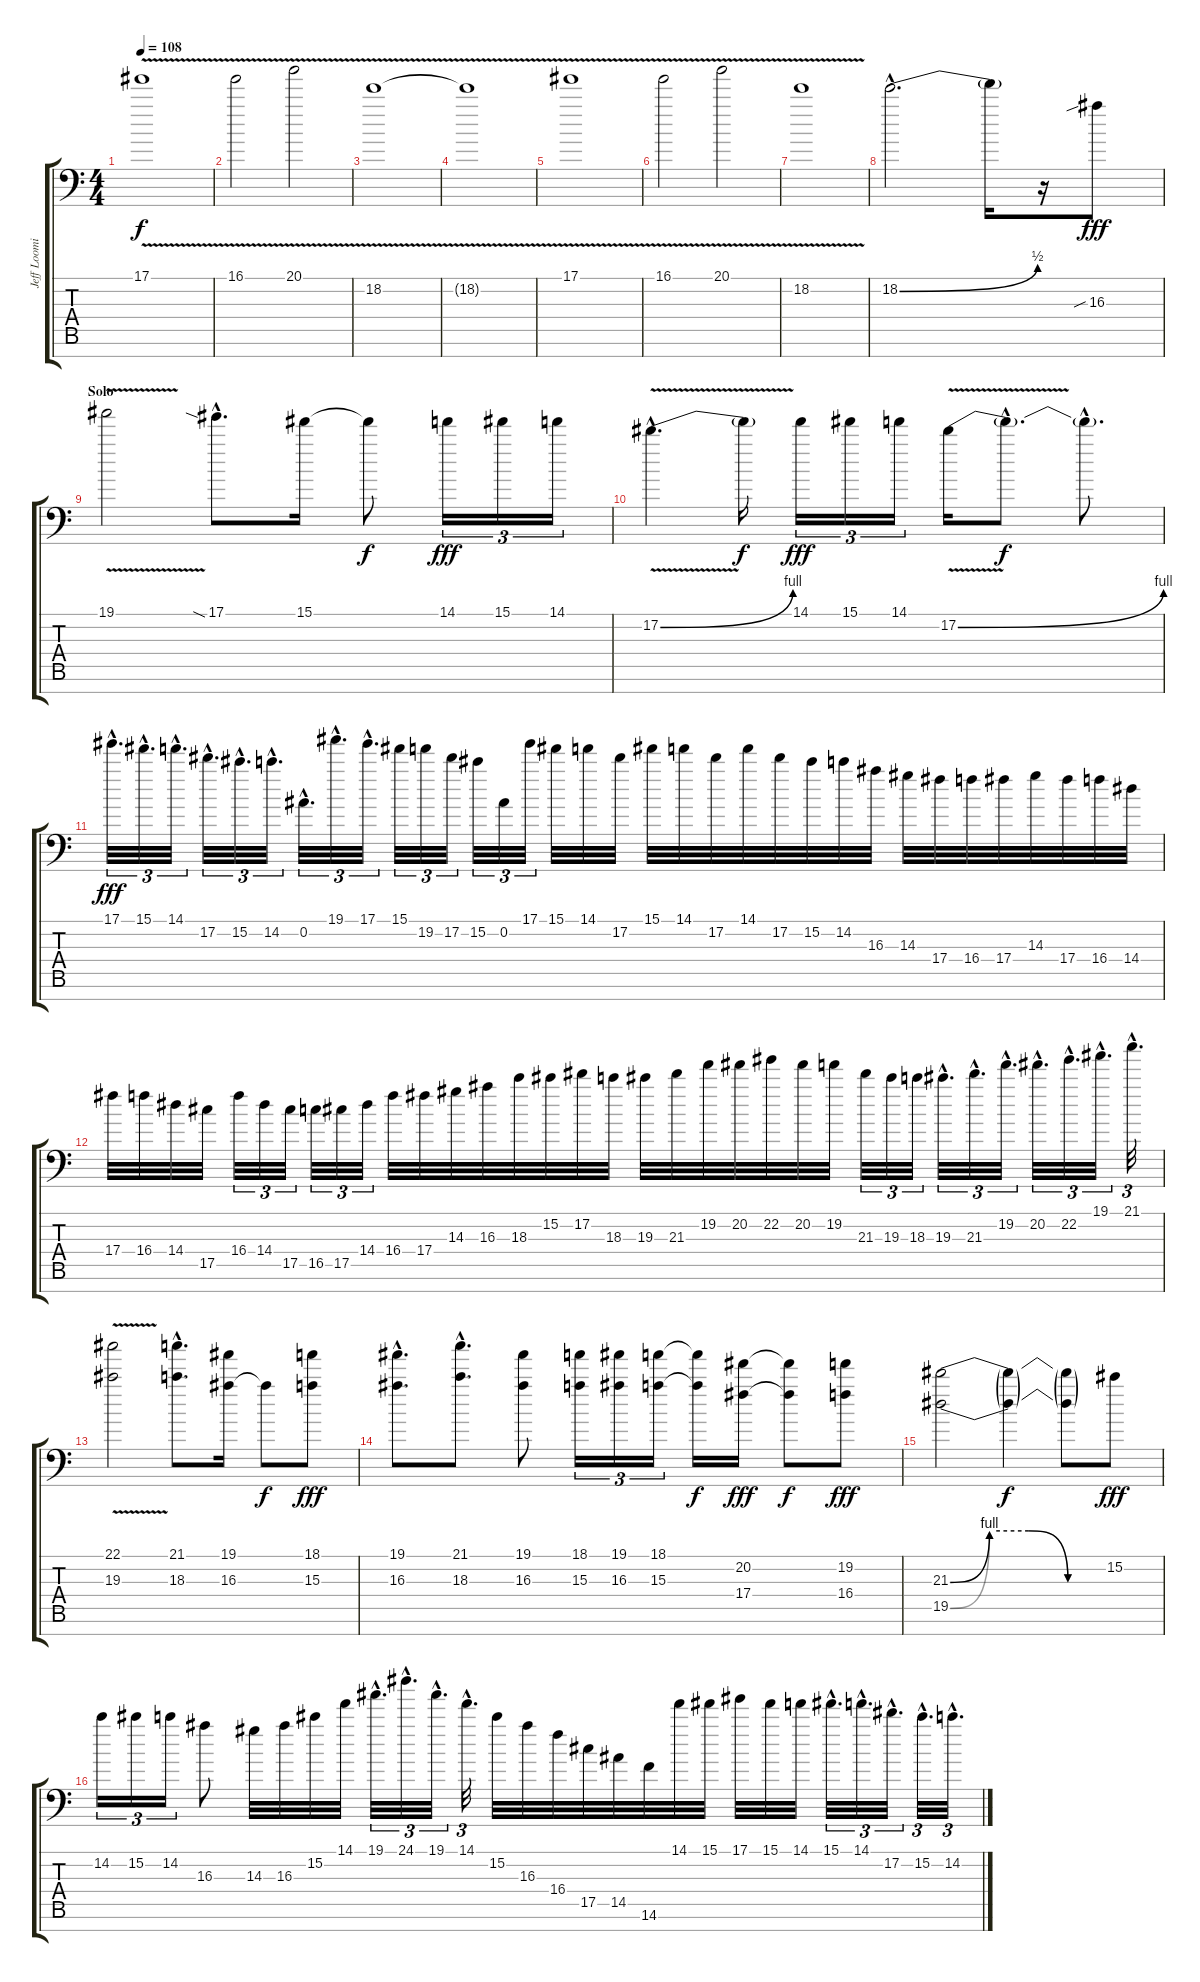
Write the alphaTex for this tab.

\track ("Jeff Loomis Lead" "Jeff Loomi") {instrument distortionguitar}
\staff {score tabs}
\tuning (Eb4 Bb3 Gb3 Db3 Ab2 Eb2 Bb1) {hide}
\ts (4 4)
\tempo 108
\clef f4
\ks c
17.1{v}.1{dy f} |
16.1{v}.2 20.1{v}.2 |
18.2{v}.1 |
18.2{t}.1 |
17.1{v}.1 |
16.1{v}.2 20.1{v}.2 |
18.2{v}.1 |
18.2{be (bend 0 0 60 2) hac}.2{d} 18.2{t}.16 r.16 16.3{sib}.8{dy fff} |
\section ("" "Solo")
19.1{v}.2 17.1{sia hac}.8{d} 15.1.16 15.1{t}.8{dy f} 14.1.16{tu (3 2) dy fff} 15.1.16{tu (3 2)} 14.1.16{tu (3 2)} |
17.2{be (bend 0 0 60 4) v hac}.4{d} 17.2{t}.16{dy f} 14.1.16{tu (3 2) dy fff} 15.1.16{tu (3 2)} 14.1.16{tu (3 2)} 17.2{be (bend 0 0 60 4) v}.16 17.2{hac t}.8{d dy f} 17.2{hac t}.8{d} |
17.1{hac}.32{d tu (3 2) dy fff} 15.1{hac}.32{d tu (3 2)} 14.1{hac}.32{d tu (3 2)} 17.2{hac}.32{d tu (3 2)} 15.2{hac}.32{d tu (3 2)} 14.2{hac}.32{d tu (3 2)} 0.2{hac}.32{d tu (3 2)} 19.1{hac}.32{d tu (3 2)} 17.1{hac}.32{d tu (3 2)} 15.1.32{tu (3 2)} 19.2.32{tu (3 2)} 17.2.32{tu (3 2)} 15.2.32{tu (3 2)} 0.2.32{tu (3 2)} 17.1.32{tu (3 2)} 15.1.32 14.1.32 17.2.32 15.1.32 14.1.32 17.2.32 14.1.32 17.2.32 15.2.32 14.2.32 16.3.32 14.3.32 17.4.32 16.4.32 17.4.32 14.3.32 17.4.32 16.4.32 14.4.32 |
17.4.32 16.4.32 14.4.32 17.5.32 16.4.32{tu (3 2)} 14.4.32{tu (3 2)} 17.5.32{tu (3 2)} 16.5.32{tu (3 2)} 17.5.32{tu (3 2)} 14.4.32{tu (3 2)} 16.4.32 17.4.32 14.3.32 16.3.32 18.3.32 15.2.32 17.2.32 18.3.32 19.3.32 21.3.32 19.2.32 20.2.32 22.2.32 20.2.32 19.2.32 21.3.32{tu (3 2)} 19.3.32{tu (3 2)} 18.3.32{tu (3 2)} 19.3{hac}.32{d tu (3 2)} 21.3{hac}.32{d tu (3 2)} 19.2{hac}.32{d tu (3 2)} 20.2{hac}.32{d tu (3 2)} 22.2{hac}.32{d tu (3 2)} 19.1{hac}.32{d tu (3 2)} 21.1{hac}.32{d tu (3 2)} |
(22.1{v} 19.3{v}).2 (21.1{hac} 18.3{hac}).8{d} (19.1 16.3).16 16.3{t}.8{dy f} (18.1 15.3).8{dy fff} |
(19.1{hac} 16.3{hac}).8{d} (21.1{hac} 18.3{hac}).8{d} (19.1 16.3).8 (18.1 15.3).16{tu (3 2)} (19.1 16.3).16{tu (3 2)} (18.1 15.3).16{tu (3 2)} (18.1{t} 15.3{t}).16{dy f} (20.2 17.4).16{dy fff} (20.2{t} 17.4{t}).8{dy f} (19.2 16.4).8{dy fff} |
(21.3{be (custom 0 0 15 4 30 4 45 0 60 0)} 19.5{be (custom 0 0 15 4 30 4 45 0 60 0)}).2 (21.3{t} 19.5{t}).4{dy f} (21.3{t} 19.5{t}).8 15.2.8{dy fff} |
14.2.16{tu (3 2)} 15.2.16{tu (3 2)} 14.2.16{tu (3 2)} 16.3.8 14.3.32 16.3.32 15.2.32 14.1.32 19.1{hac}.32{d tu (3 2)} 24.1{hac}.32{d tu (3 2)} 19.1{hac}.32{d tu (3 2)} 14.1{hac}.32{d tu (3 2)} 15.2.32 16.3.32 16.4.32 17.5.32 14.5.32 14.6.32 14.1.32 15.1.32 17.1.32 15.1.32 14.1.32 15.1{hac}.32{d tu (3 2)} 14.1{hac}.32{d tu (3 2)} 17.2{hac}.32{d tu (3 2)} 15.2{hac}.32{d tu (3 2)} 14.2{hac}.32{d tu (3 2)}
